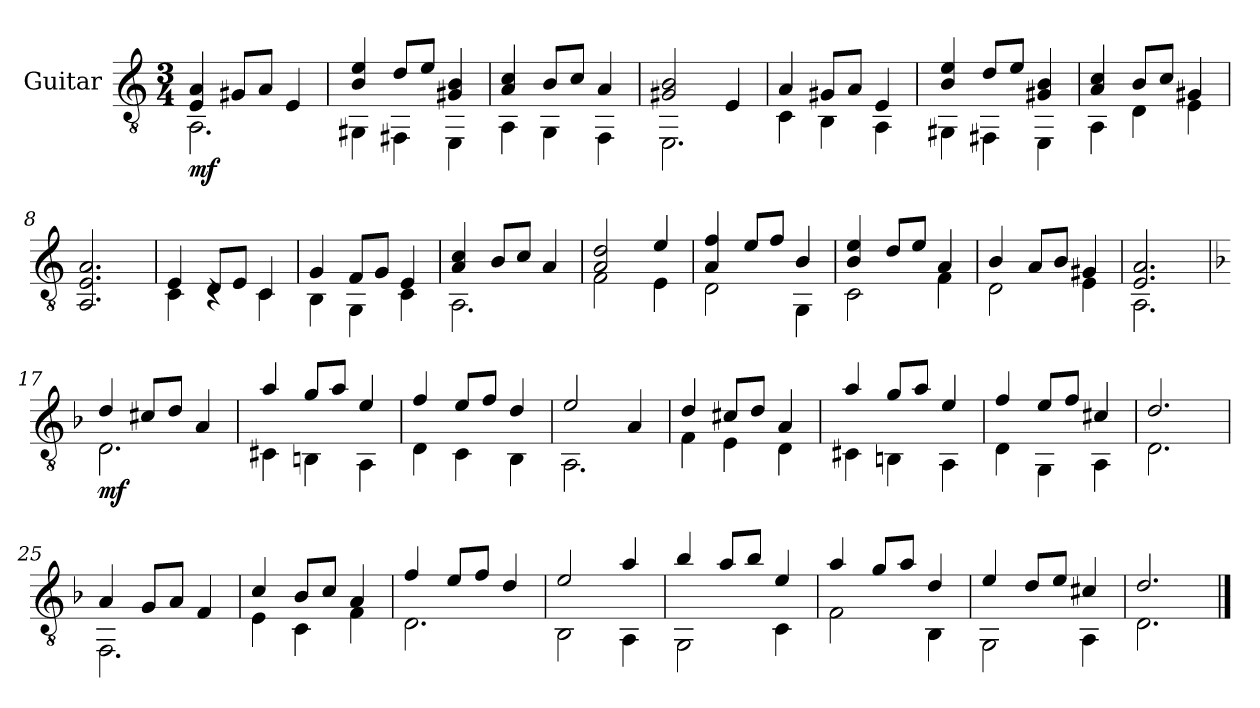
**kern	**dynam
*part1	*part1
*staff1	*staff1
*I"Guitar	*
*I'Guit.	*
*clefGv2	*
*k[]	*
*M3/4	*
=1	=1
*^	*
!	!	!LO:DY:b
4E/ 4A/	2.AA\	mf
8G#X/L	.	.
8A/J	.	.
4E/	.	.
=2	=2	=2
4B/ 4e/	4GG#X\	.
8d/L	4FF#X\	.
8e/J	.	.
4G#X/ 4B/	4EE\	.
=3	=3	=3
4A/ 4c/	4AA\	.
8B/L	4GG\	.
8c/J	.	.
4A/	4FF\	.
=4	=4	=4
2G#X/ 2B/	2.EE\	.
4E/	.	.
!!LO:LB:g=z	!!
=5	=5	=5
4A/	4C\	.
8G#X/L	4BB\	.
8A/J	.	.
4E/	4AA\	.
=6	=6	=6
4B/ 4e/	4GG#X\	.
8d/L	4FF#X\	.
8e/J	.	.
4G#X/ 4B/	4EE\	.
=7	=7	=7
4A/ 4c/	4AA\	.
8B/L	4D\	.
8c/J	.	.
4G#X/	4E\	.
*v	*v	*
=8	=8
2.AA/ 2.E/ 2.A/	.
!!LO:LB:g=z
=9	=9
*^	*
4E/	4C\	.
8D/L	4rC	.
8E/J	.	.
4C/	4C\	.
=10	=10	=10
4G/	4BB\	.
8F/L	4GG\	.
8G/J	.	.
4E/	4C\	.
=11	=11	=11
4A/ 4c/	2.AA\	.
8B/L	.	.
8c/J	.	.
4A/	.	.
=12	=12	=12
2A/ 2d/	2F\	.
4e/	4E\	.
!!LO:LB:g=z	!!
=13	=13	=13
4A/ 4f/	2D\	.
8e/L	.	.
8f/J	.	.
4B/	4GG\	.
=14	=14	=14
4B/ 4e/	2C\	.
8d/L	.	.
8e/J	.	.
4A/	4F\	.
=15	=15	=15
4B/	2D\	.
8A/L	.	.
8B/J	.	.
4G#X/	4E\	.
=16	=16	=16
2.E/ 2.A/	2.AA\	.
!!LO:LB:g=z	!!
=17	=17	=17
*k[b-]	*	*
!	!	!LO:DY:b
4d/	2.D\	mf
8c#X/L	.	.
8d/J	.	.
4A/	.	.
=18	=18	=18
4a/	4C#X\	.
8g/L	4BBn\	.
8a/J	.	.
4e/	4AA\	.
=19	=19	=19
4f/	4D\	.
8e/L	4C\	.
8f/J	.	.
4d/	4BB-\	.
=20	=20	=20
2e/	2.AA\	.
4A/	.	.
!!LO:LB:g=z	!!
=21	=21	=21
4d/	4F\	.
8c#X/L	4E\	.
8d/J	.	.
4A/	4D\	.
=22	=22	=22
4a/	4C#X\	.
8g/L	4BBn\	.
8a/J	.	.
4e/	4AA\	.
=23	=23	=23
4f/	4D\	.
8e/L	4GG\	.
8f/J	.	.
4c#X/	4AA\	.
=24	=24	=24
2.d/	2.D\	.
!!LO:LB:g=z	!!
=25	=25	=25
4A/	2.FF\	.
8G/L	.	.
8A/J	.	.
4F/	.	.
=26	=26	=26
4c/	4E\	.
8B-/L	4C\	.
8c/J	.	.
4A/	4F\	.
=27	=27	=27
4f/	2.D\	.
8e/L	.	.
8f/J	.	.
4d/	.	.
=28	=28	=28
2e/	2BB-\	.
4a/	4AA\	.
!!LO:LB:g=z	!!
=29	=29	=29
4b-/	2GG\	.
8a/L	.	.
8b-/J	.	.
4e/	4C\	.
=30	=30	=30
4a/	2F\	.
8g/L	.	.
8a/J	.	.
4d/	4BB-\	.
=31	=31	=31
4e/	2GG\	.
8d/L	.	.
8e/J	.	.
4c#X/	4AA\	.
=32	=32	=32
2.d/	2.D\	.
*v	*v	*
==	==
*-	*-
